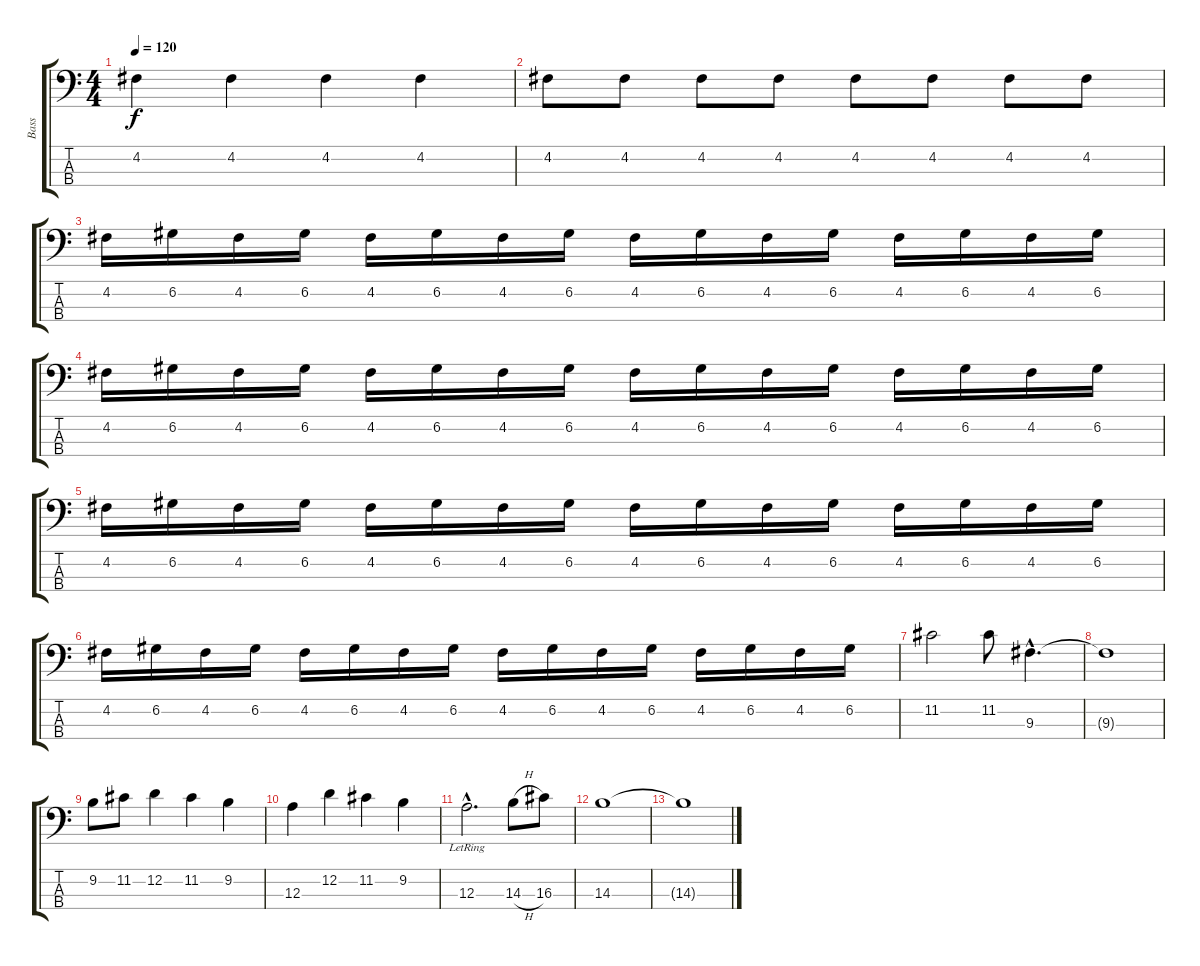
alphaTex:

\track ("Bass" "Bass") {instrument electricbassfinger}
\staff {score tabs}
\tuning (G2 D2 A1 E1) {hide}
\ts (4 4)
\tempo 120
\clef f4
\ks c
4.2.4{dy f volume 0} 4.2.4{volume 14} 4.2.4 4.2.4 |
4.2.8 4.2.8 4.2.8 4.2.8 4.2.8 4.2.8 4.2.8 4.2.8 |
4.2.16 6.2.16 4.2.16 6.2.16 4.2.16 6.2.16 4.2.16 6.2.16 4.2.16 6.2.16 4.2.16 6.2.16 4.2.16 6.2.16 4.2.16 6.2.16 |
4.2.16 6.2.16 4.2.16 6.2.16 4.2.16 6.2.16 4.2.16 6.2.16 4.2.16 6.2.16 4.2.16 6.2.16 4.2.16 6.2.16 4.2.16 6.2.16 |
4.2.16 6.2.16 4.2.16 6.2.16 4.2.16 6.2.16 4.2.16 6.2.16 4.2.16 6.2.16 4.2.16 6.2.16 4.2.16 6.2.16 4.2.16 6.2.16 |
4.2.16 6.2.16 4.2.16 6.2.16 4.2.16 6.2.16 4.2.16 6.2.16 4.2.16 6.2.16 4.2.16 6.2.16 4.2.16 6.2.16 4.2.16 6.2.16 |
11.2.2 11.2.8 9.3{hac}.4{d} |
9.3{t}.1 |
9.2.8 11.2.8 12.2.4 11.2.4 9.2.4 |
12.3.4 12.2.4 11.2.4 9.2.4 |
12.3{hac lr}.2{d} 14.3{h}.8 16.3.8 |
14.3.1 |
14.3{t}.1
